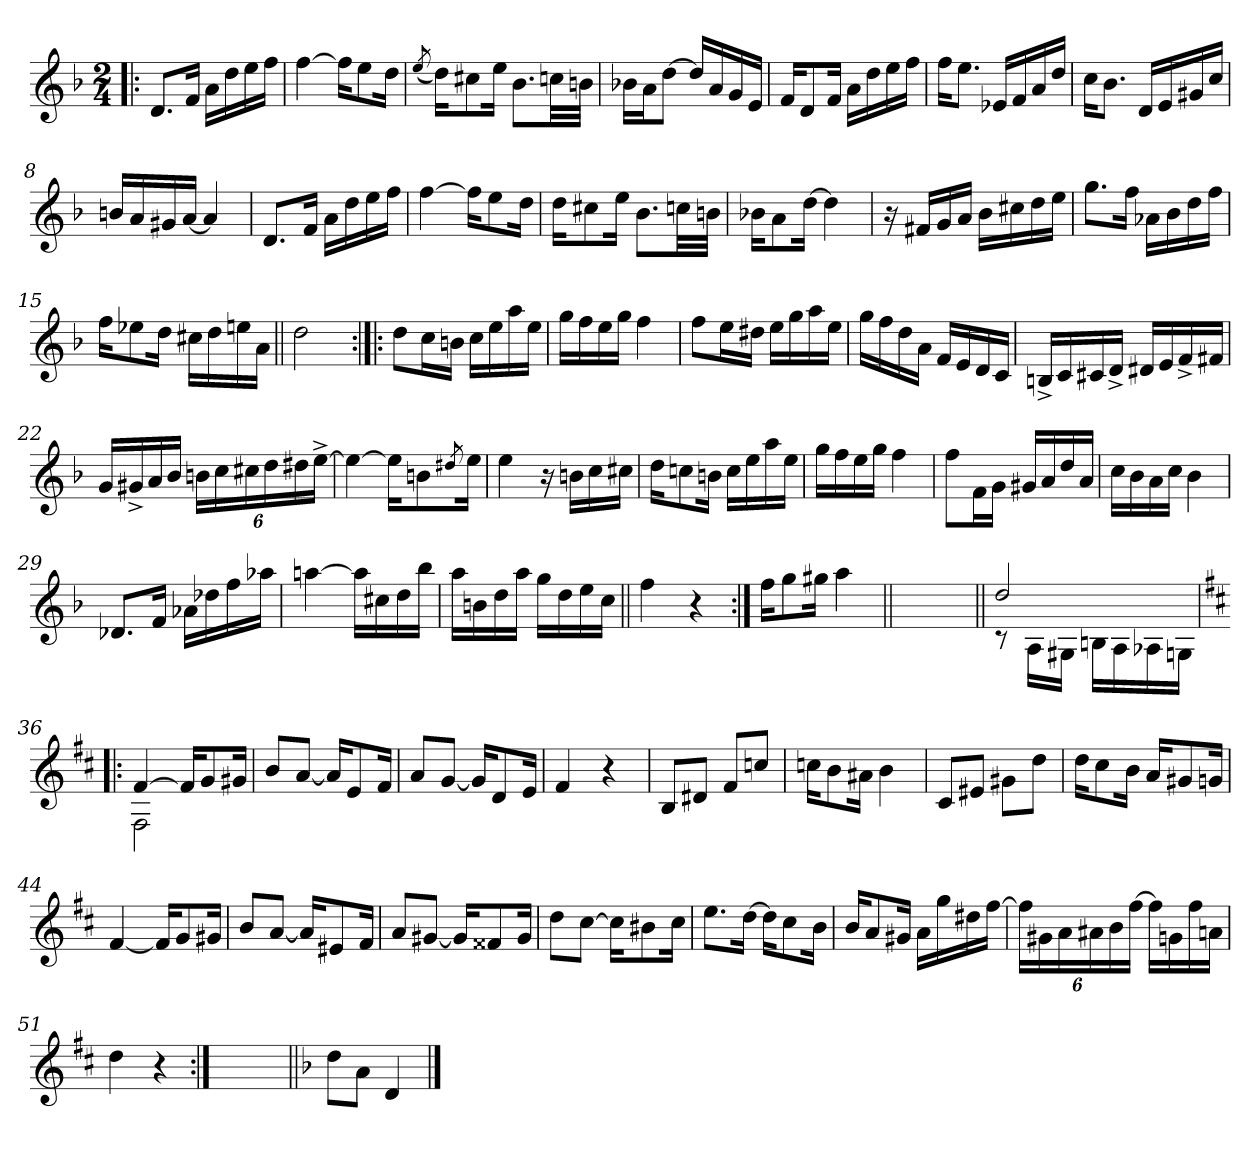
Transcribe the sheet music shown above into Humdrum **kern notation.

**kern
*part1
*staff1
*clefG2
*k[b-]
*F:
*M2/4
=1!|:
8.d/L
16f/Jk
16a\LL
16dd\
16ee\
16ff\JJ
=2
[4ff\
16ff\KL]
8ee\
16dd\Jk
=3
(<8qee/
16dd\KL)
8cc#X\
16ee\Jk
8.b-\L
32ccn\LL
32bn\JJJ
=4
16b-X\LL
16a\J
[8dd\J
16dd/LL]
16a/
16g/
16e/JJ
!!LO:LB:g=z
=5
16f/KL
8d/
16f/Jk
16a\LL
16dd\
16ee\
16ff\JJ
=6
16ff\KL
8.ee\J
16e-X/LL
16f/
16a/
16dd/JJ
=7
16cc\KL
8.b-\J
16d/LL
16e/
16g#X/
16cc/JJ
=8
16bn/LL
16a/
16g#X/
[16a/JJ
4a/]
!!LO:LB:g=z
=9
8.d/L
16f/Jk
16a\LL
16dd\
16ee\
16ff\JJ
=10
[4ff\
16ff\KL]
8ee\
16dd\Jk
=11
16dd\KL
8cc#X\
16ee\Jk
8.b-\L
32ccn\LL
32bn\JJJ
=12
16b-X\KL
8a\
[16dd\Jk
4dd\]
!!LO:LB:g=z
=13
16r
16f#X/LL
16g/
16a/JJ
16b-\LL
16cc#X\
16dd\
16ee\JJ
=14
8.gg\L
16ff\Jk
16a-X\LL
16b-\
16dd\
16ff\JJ
=15
16ff\KL
8ee-X\
16dd\Jk
16cc#X\LL
16dd\
16een\
16a\JJ
=16||
2dd\
!!LO:LB:g=z
=17:|!|:
8dd\L
16cc\L
16bn\JJ
16cc\LL
16ee\
16aa\
16ee\JJ
=18
16gg\LL
16ff\
16ee\
16gg\JJ
4ff\
=19
8ff\L
16ee\L
16dd#X\JJ
16ee\LL
16gg\
16aa\
16ee\JJ
=20
16gg\LL
16ff\
16dd\
16a\JJ
16f/LL
16e/
16d/
16c/JJ
=21
16Bn^</LL
16c/
16c#X/
16d^</JJ
16d#X/LL
16e/
16f^</
16f#X/JJ
!!LO:LB:g=z
=22
16g/LL
16g#X^</
16a/
16b-/JJ
24bn\LL
24cc\
24cc#X\
24dd\
24dd#X\
[24ee^>\JJ
=23
4ee\_
16ee\KL]
8bn\
8qdd#X/
16ee\Jk
=24
4ee\
16r
16bn\LL
16cc\
16cc#X\JJ
=25
16dd\KL
8ccn\
16bn\Jk
16cc\LL
16ee\
16aa\
16ee\JJ
!!LO:LB:g=z
=26
16gg\LL
16ff\
16ee\
16gg\JJ
4ff\
=27
8ff\L
16f\L
16g\JJ
16g#X/LL
16a/
16dd/
16a/JJ
=28
16cc\LL
16b-\
16a\
16cc\JJ
4b-\
=29
8.d-X/L
16f/Jk
16a-X\LL
16dd-X\
16ff\
16aa-X\JJ
=30
[4aan\
16aa\LL]
16cc#X\
16dd\
16bb-\JJ
!!LO:LB:g=z
=31
16aa\LL
16bn\
16dd\
16aa\JJ
16gg\LL
16dd\
16ee\
16cc\JJ
=32||
4ff\
4r
=33:|!
16ff\KL
8gg\
16gg#X\Jk
4aa\
=34||
*stria0
2ryy
=35||
*stria5
*^
2dd/	8rc
.	16A\LL
.	16G#X\JJ
.	16Bn\LL
.	16A\
.	16A-X\
.	16Gn\JJ
!!LO:LB:g=z	!!
=36!|:	=36!|:
*k[f#c#]	*
*D:	*
[>4f#/	2F#\
16f#/KL]	.
8g/	.
16g#X/Jk	.
*v	*v
=37
8b/L
[8a/J
16a/KL]
8e/
16f#/Jk
=38
8a/L
[8g/J
16g/KL]
8d/
16e/Jk
=39
4f#/
4r
=40
8B/L
8d#X/J
8f#/L
8ccn/J
!!LO:LB:g=z
=41
16ccn\KL
8b\
16a#X\Jk
4b\
=42
8c#/L
8e#X/J
8g#X\L
8dd\J
=43
16dd\KL
8cc#\
16b\Jk
16a/KL
8g#X/
16gn/Jk
=44
[4f#/
16f#/KL]
8g/
16g#X/Jk
=45
8b/L
[8a/J
16a/KL]
8e#X/
16f#/Jk
!!LO:LB:g=z
=46
8a/L
[8g#X/J
16g#/KL]
8f##X/
16g#/Jk
=47
8dd\L
[8cc#\J
16cc#\KL]
8b#X\
16cc#\Jk
=48
8.ee\L
[16dd\Jk
16dd\KL]
8cc#\
16b\Jk
=49
16b/KL
8a/
16g#X/Jk
16a\LL
16gg\
16dd#X\
[16ff#\JJ
!!LO:LB:g=z
=50
24ff#\LL]
24g#X\
24a\
24a#X\
24b\
[24ff#\JJ
16ff#\LL]
16gn\
16ff#\
16an\JJ
=51
4dd\
4r
=52:|!
*stria0
2ryy
=53||
*stria5
*k[b-]
*F:
8dd\L
8a\J
4d/
==
*-
